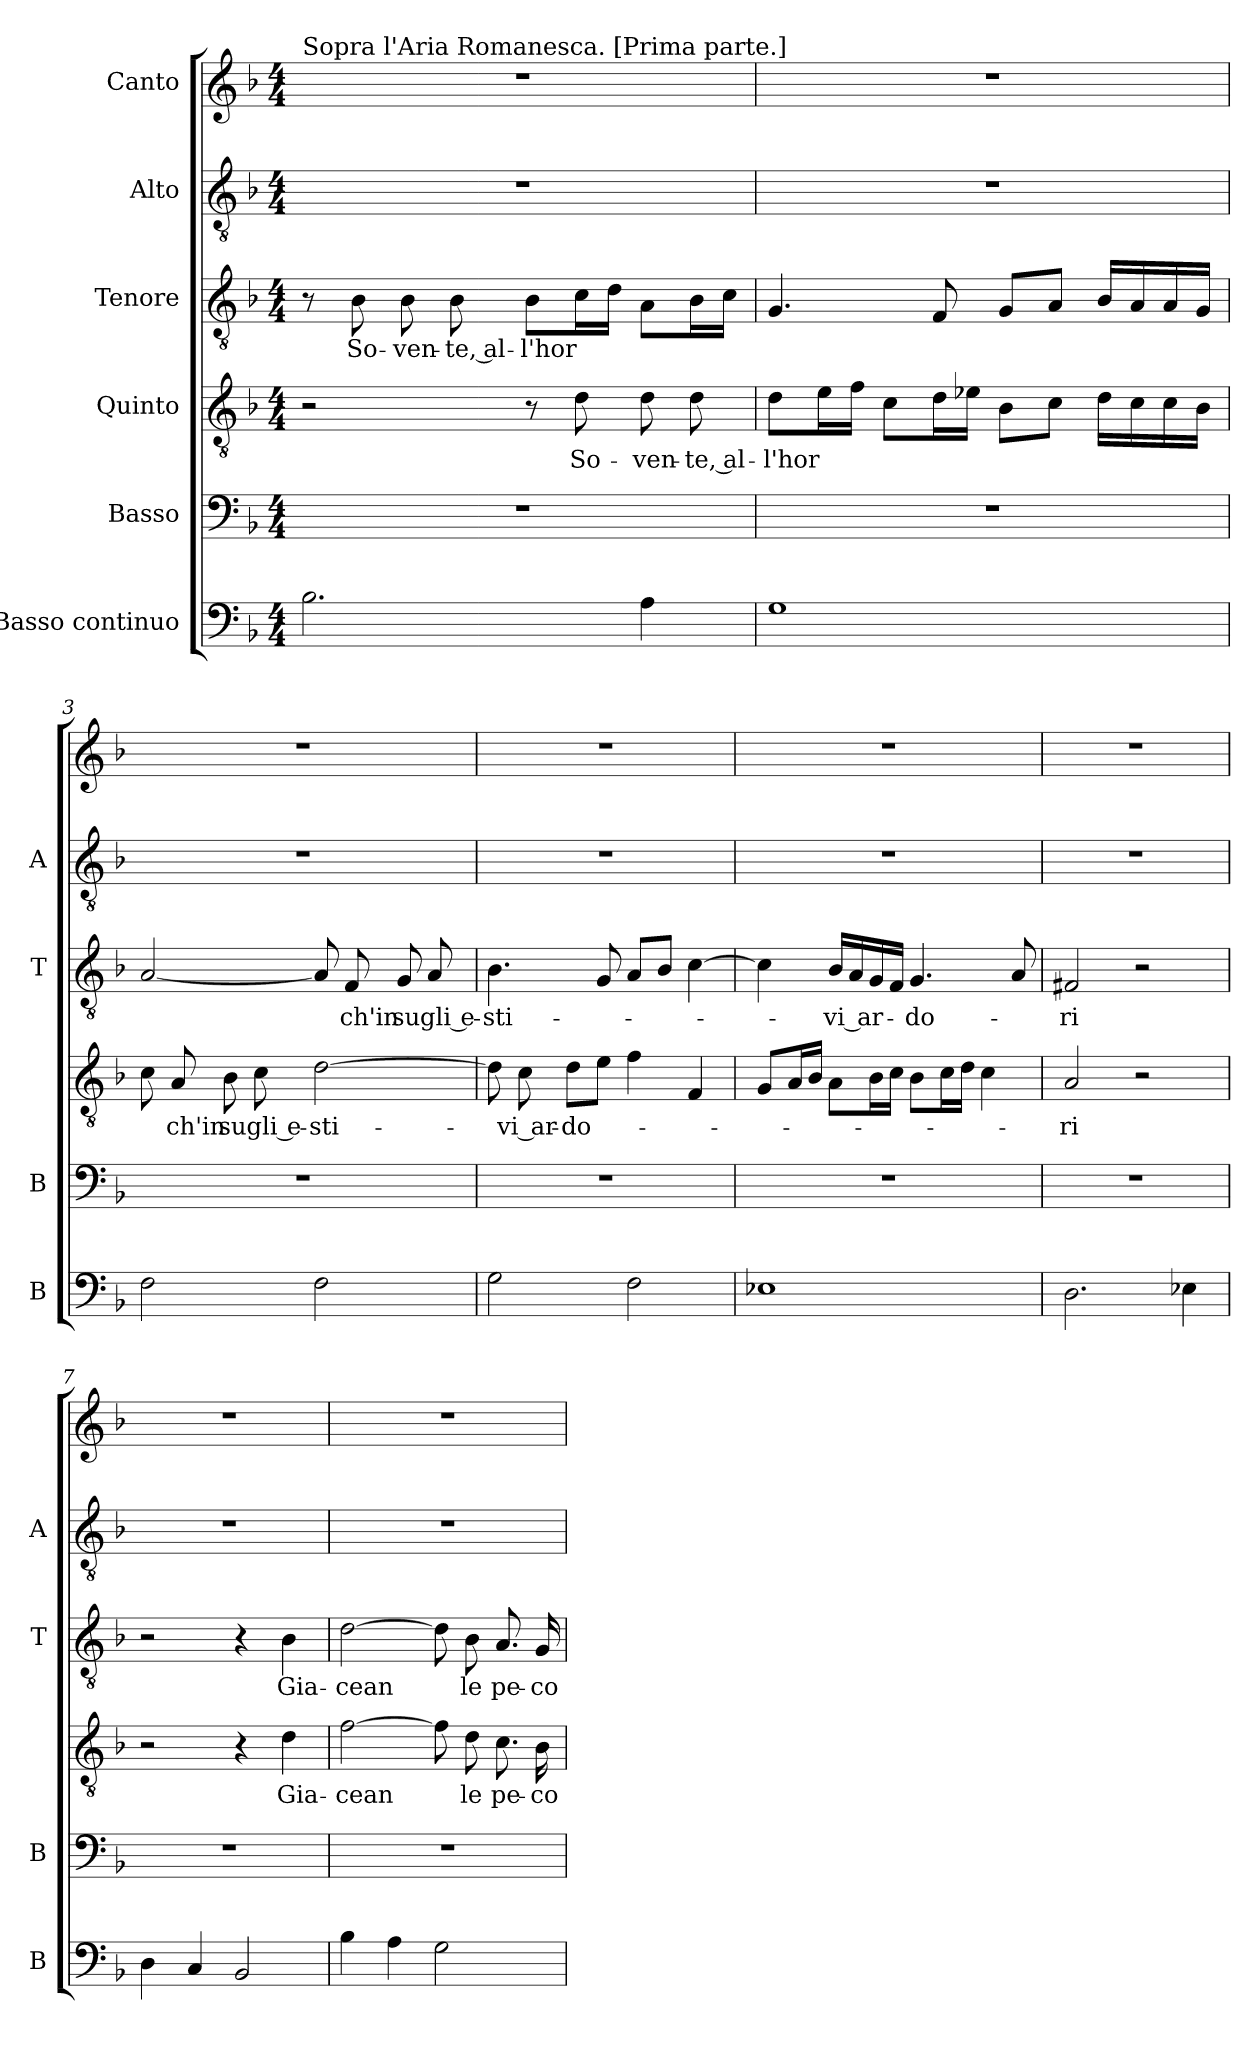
**kern	**kern	**kern	**text	**kern	**text	**kern	**kern
*part6	*part5	*part4	*part4	*part3	*part3	*part2	*part1
*staff6	*staff5	*staff4	*staff4	*staff3	*staff3	*staff2	*staff1
*I"Basso continuo	*I"Basso	*I"Quinto	*	*I"Tenore	*	*I"Alto	*I"Canto
*I'B	*I'B	*	*	*I'T	*	*I'A	*
*clefF4	*clefF4	*clefGv2	*	*clefGv2	*	*clefGv2	*clefG2
*k[b-]	*k[b-]	*k[b-]	*	*k[b-]	*	*k[b-]	*k[b-]
*F:	*F:	*F:	*	*F:	*	*F:	*F:
*M4/4	*M4/4	*M4/4	*	*M4/4	*	*M4/4	*M4/4
=1	=1	=1	=1	=1	=1	=1	=1
!	!	!	!	!	!	!	!LO:TX:a:t=Sopra l'Aria Romanesca. [Prima parte.]
2.B-	1r	2r	.	8r	.	1r	1r
.	.	.	.	8B-	So-	.	.
.	.	.	.	8B-	-ven-	.	.
.	.	.	.	8B-	-te, al-	.	.
.	.	8r	.	8B-L	-l'hor	.	.
.	.	8d	So-	16cL	.	.	.
.	.	.	.	16dJJ	.	.	.
4A	.	8d	-ven-	8AL	.	.	.
.	.	8d	-te, al-	16B-L	.	.	.
.	.	.	.	16cJJ	.	.	.
=2	=2	=2	=2	=2	=2	=2	=2
1G	1r	8dL	-l'hor	4.G	.	1r	1r
.	.	16eL	.	.	.	.	.
.	.	16fJJ	.	.	.	.	.
.	.	8cL	.	.	.	.	.
.	.	16dL	.	8F	.	.	.
.	.	16e-XJJ	.	.	.	.	.
.	.	8B-L	.	8GL	.	.	.
.	.	8cJ	.	8AJ	.	.	.
.	.	16dLL	.	16B-LL	.	.	.
.	.	16c	.	16A	.	.	.
.	.	16c	.	16A	.	.	.
.	.	16B-JJ	.	16GJJ	.	.	.
=3	=3	=3	=3	=3	=3	=3	=3
2F	1r	8c	.	[2A	.	1r	1r
.	.	8A	ch'in	.	.	.	.
.	.	8B-	su	.	.	.	.
.	.	8c	gli e-	.	.	.	.
2F	.	[2d	-sti-	8A]	.	.	.
.	.	.	.	8F	ch'in	.	.
.	.	.	.	8G	su	.	.
.	.	.	.	8A	gli e-	.	.
=4	=4	=4	=4	=4	=4	=4	=4
2G	1r	8d]	.	4.B-	-sti-	1r	1r
.	.	8c	-vi ar-	.	.	.	.
.	.	8dL	-do-	.	.	.	.
.	.	8eJ	.	8G	.	.	.
2F	.	4f	.	8AL	.	.	.
.	.	.	.	8B-J	.	.	.
.	.	4F	.	[4c	.	.	.
=5	=5	=5	=5	=5	=5	=5	=5
1E-X	1r	8GL	.	4c]	.	1r	1r
.	.	16AL	.	.	.	.	.
.	.	16B-JJ	.	.	.	.	.
.	.	8AL	.	16B-LL	-vi ar-	.	.
.	.	.	.	16A	.	.	.
.	.	16B-L	.	16G	.	.	.
.	.	16cJJ	.	16FJJ	.	.	.
.	.	8B-L	.	4.G	-do-	.	.
.	.	16cL	.	.	.	.	.
.	.	16dJJ	.	.	.	.	.
.	.	4c	.	.	.	.	.
.	.	.	.	8A	.	.	.
=6	=6	=6	=6	=6	=6	=6	=6
2.D	1r	2A	-ri	2F#X	-ri	1r	1r
.	.	2r	.	2r	.	.	.
4E-X	.	.	.	.	.	.	.
=7	=7	=7	=7	=7	=7	=7	=7
4D	1r	2r	.	2r	.	1r	1r
4C	.	.	.	.	.	.	.
2BB-	.	4r	.	4r	.	.	.
.	.	4d	Gia-	4B-	Gia-	.	.
=8	=8	=8	=8	=8	=8	=8	=8
4B-	1r	[2f	-cean	[2d	-cean	1r	1r
4A	.	.	.	.	.	.	.
2G	.	8f]	.	8d]	.	.	.
.	.	8d	le	8B-	le	.	.
.	.	8.c	pe-	8.A	pe-	.	.
.	.	16B-	-co-	16G	-co-	.	.
=	=	=	=	=	=	=	=
*-	*-	*-	*-	*-	*-	*-	*-
